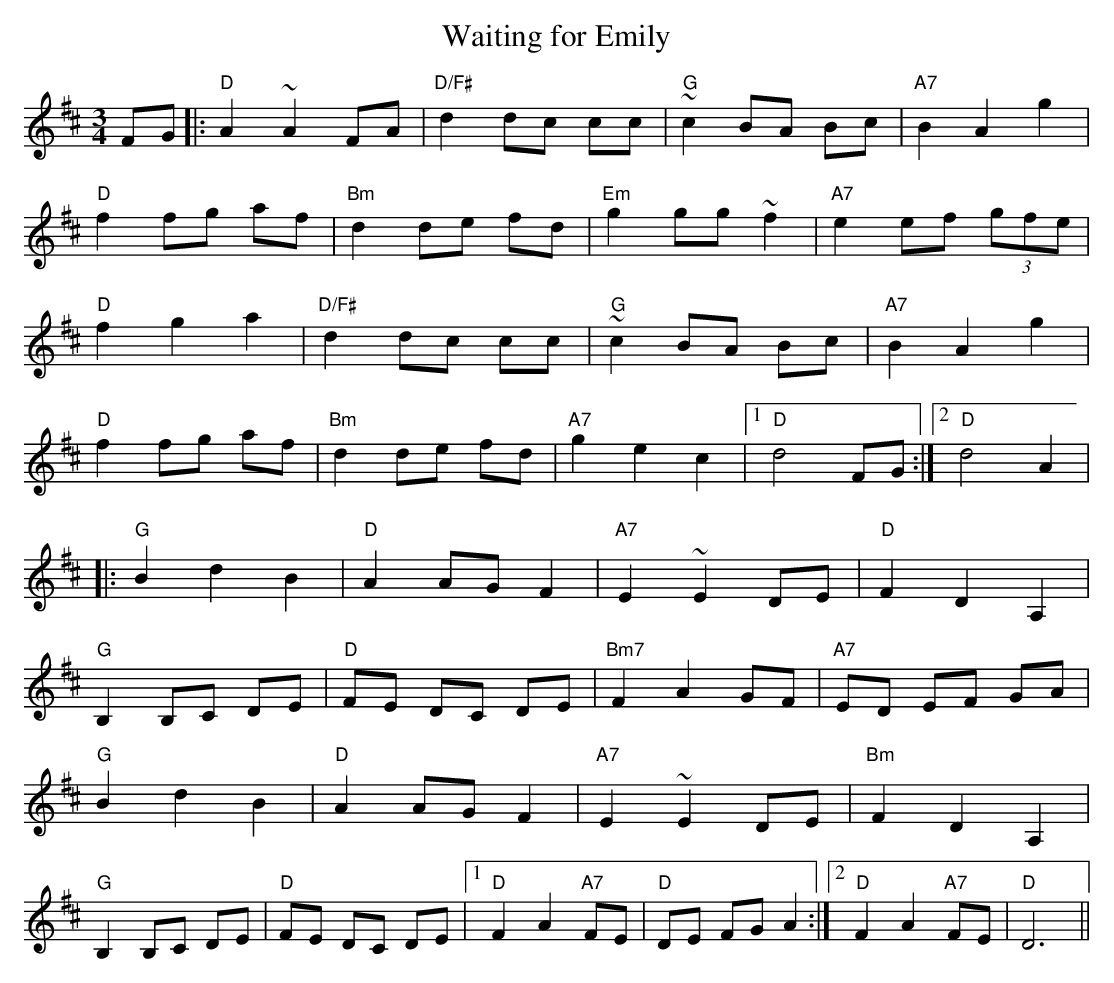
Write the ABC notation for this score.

X:1
T:Waiting for Emily
M:3/4
L:1/8
K:D
FG|:"D"A2 ~A2 FA|"D/F#"d2 dc cc|"G"~c2 BA Bc|"A7"B2 A2 g2|
"D"f2 fg af|"Bm"d2 de fd|"Em"g2 gg ~f2|"A7"e2 ef (3gfe|
"D"f2 g2 a2|"D/F#"d2 dc cc|"G"~c2 BA Bc|"A7"B2 A2 g2|
"D"f2 fg af|"Bm"d2 de fd|"A7"g2 e2 c2|[1"D"d4 FG:|[2"D"d4 A2|
|:"G"B2 d2 B2|"D"A2 AG F2|"A7"E2 ~E2 DE|"D"F2 D2 A,2|
"G"B,2 B,C DE|"D"FE DC DE|"Bm7"F2 A2 GF|"A7"ED EF GA|
"G"B2 d2 B2|"D"A2 AG F2|"A7"E2 ~E2 DE|"Bm"F2 D2 A,2|
"G"B,2 B,C DE|"D"FE DC DE|[1"D"F2 A2 "A7"FE|"D"DE FG A2:|[2"D"F2 A2 "A7"FE|"D"D6||
